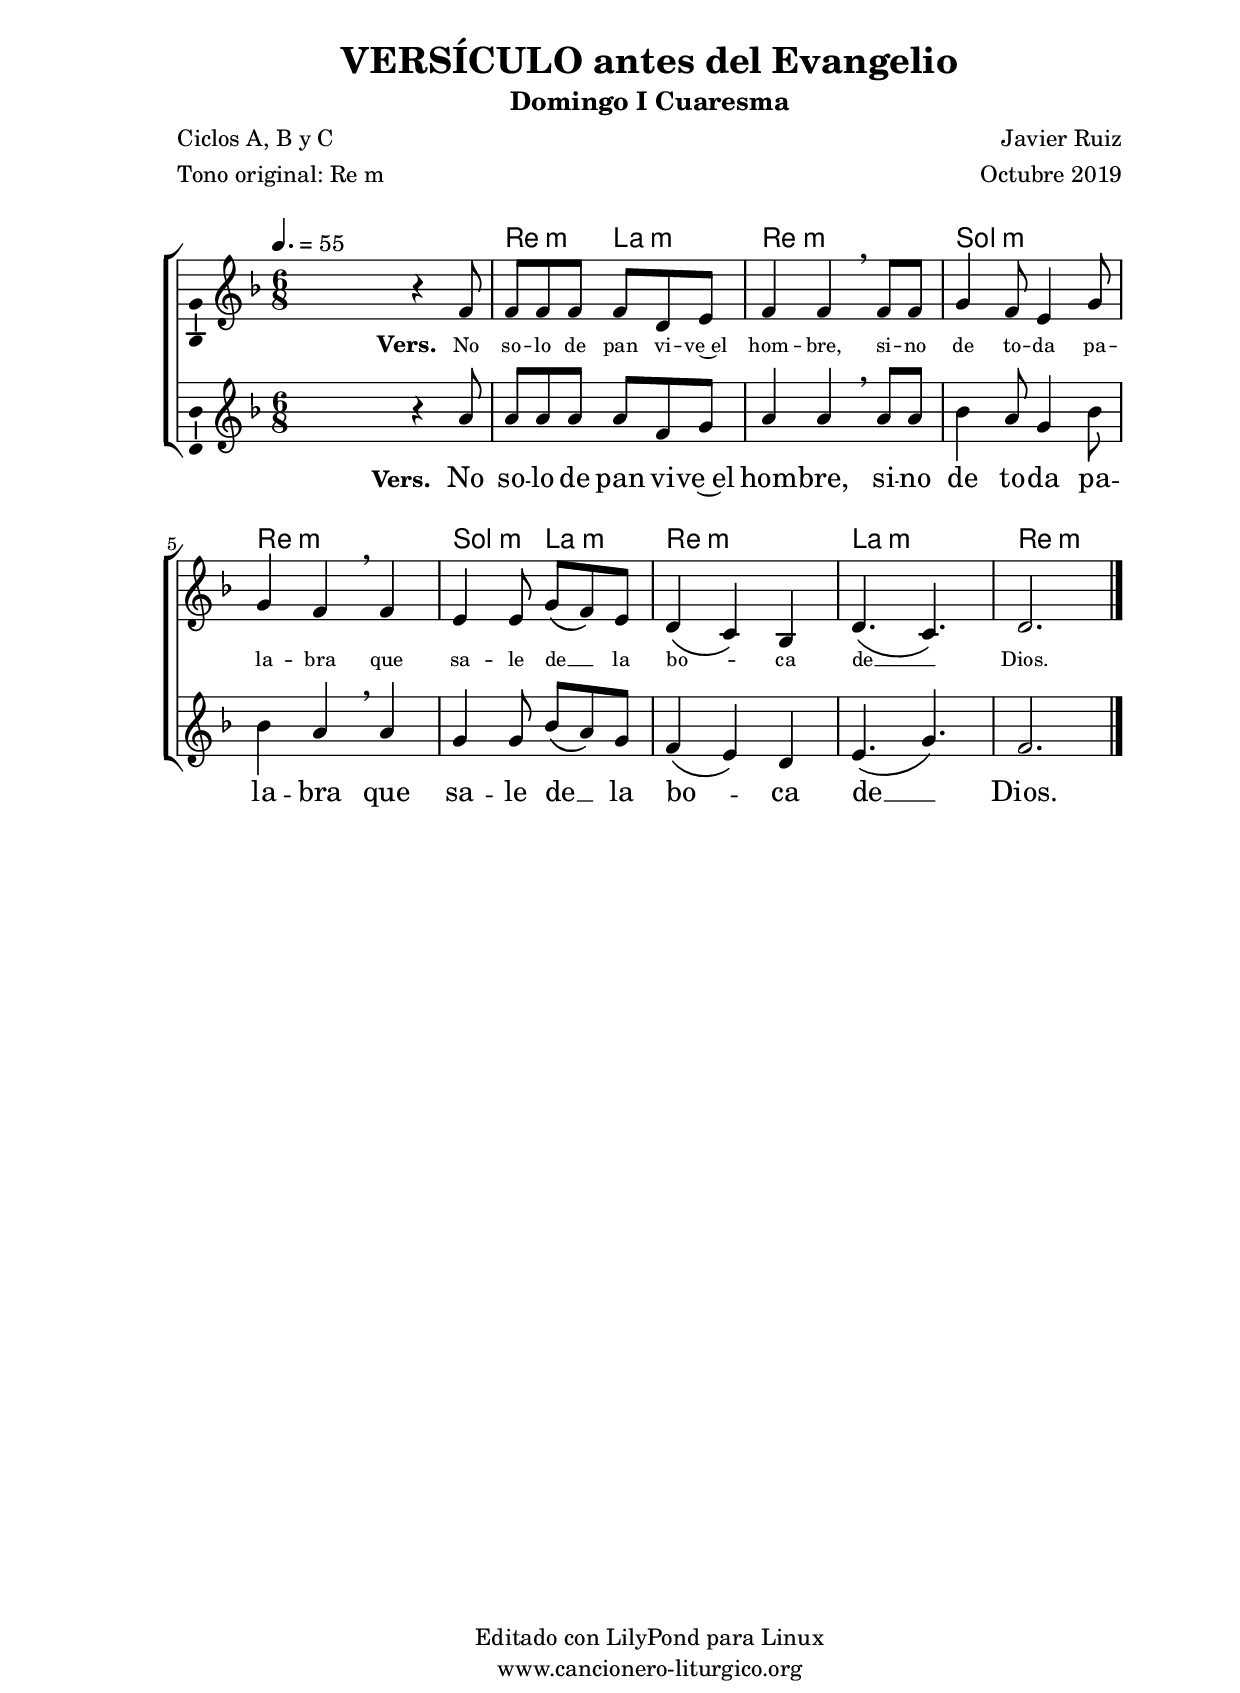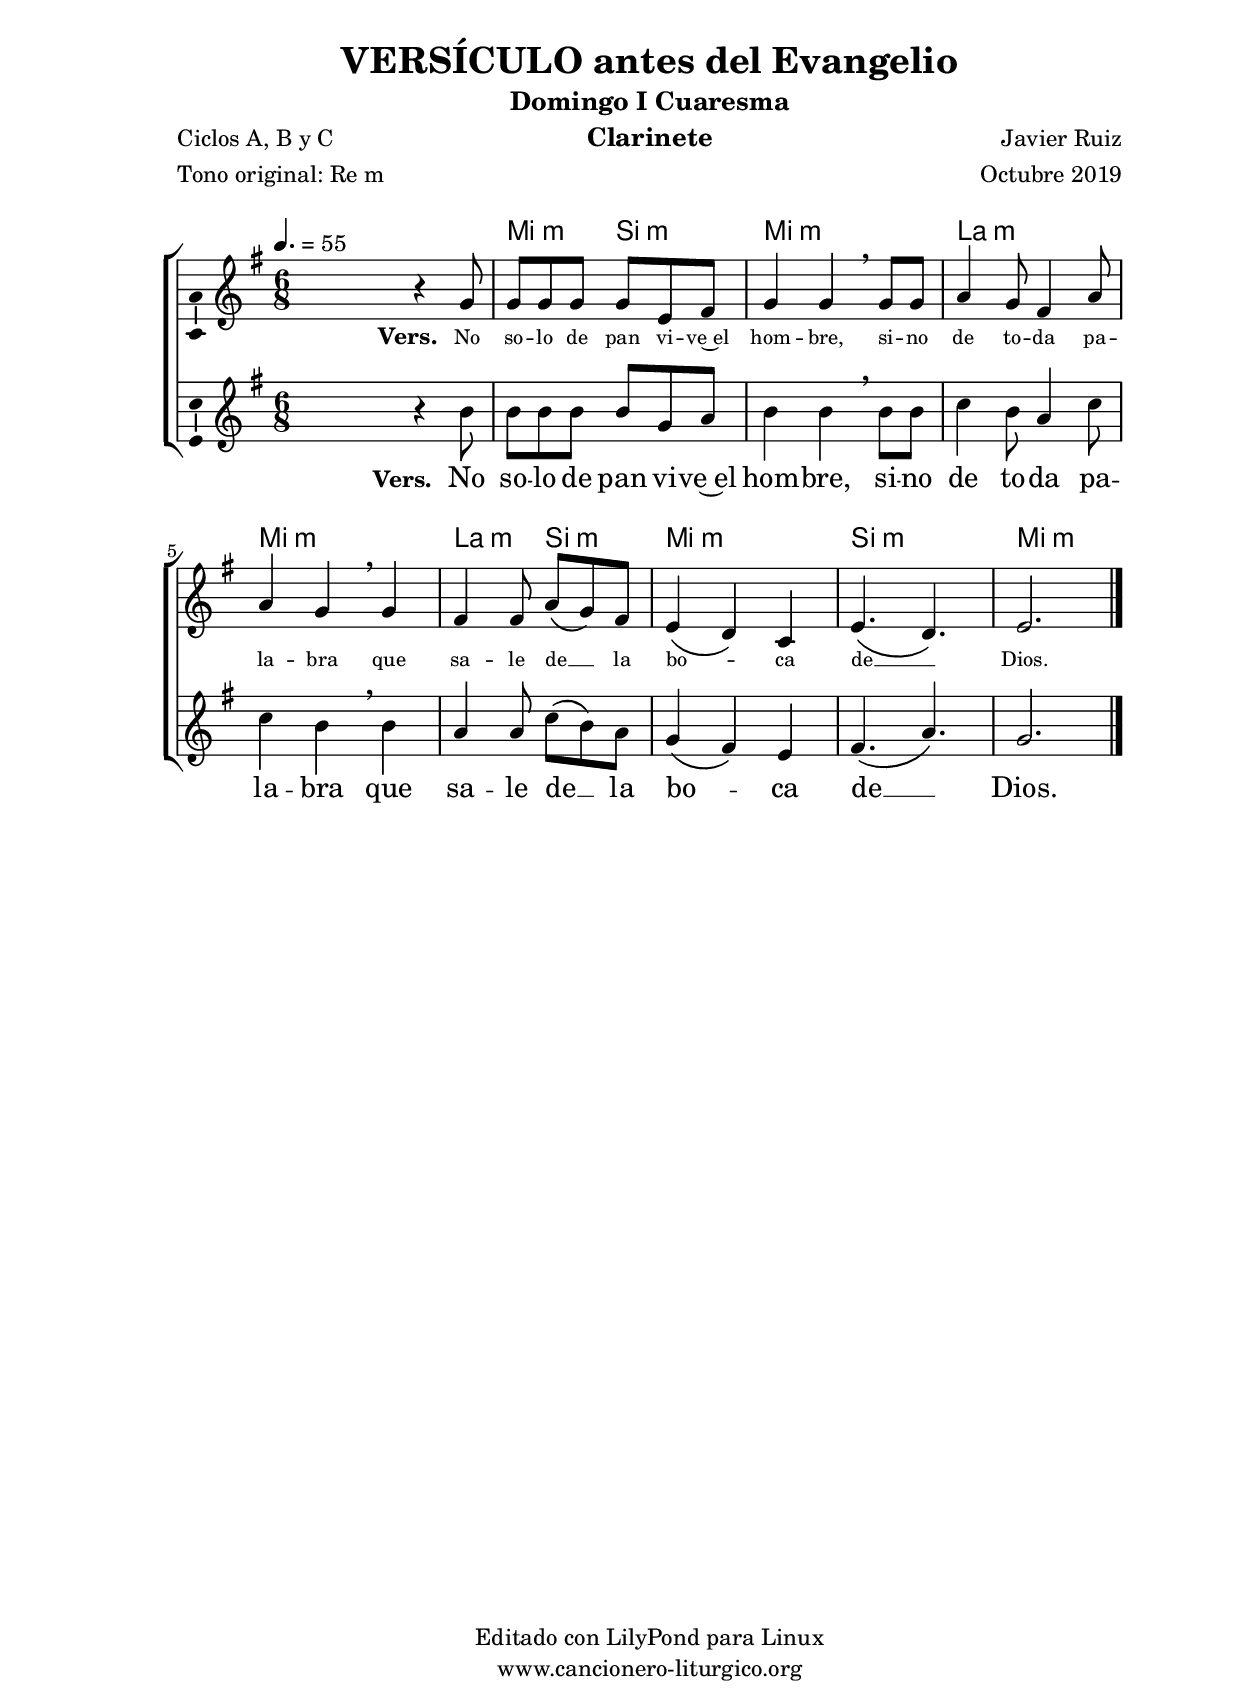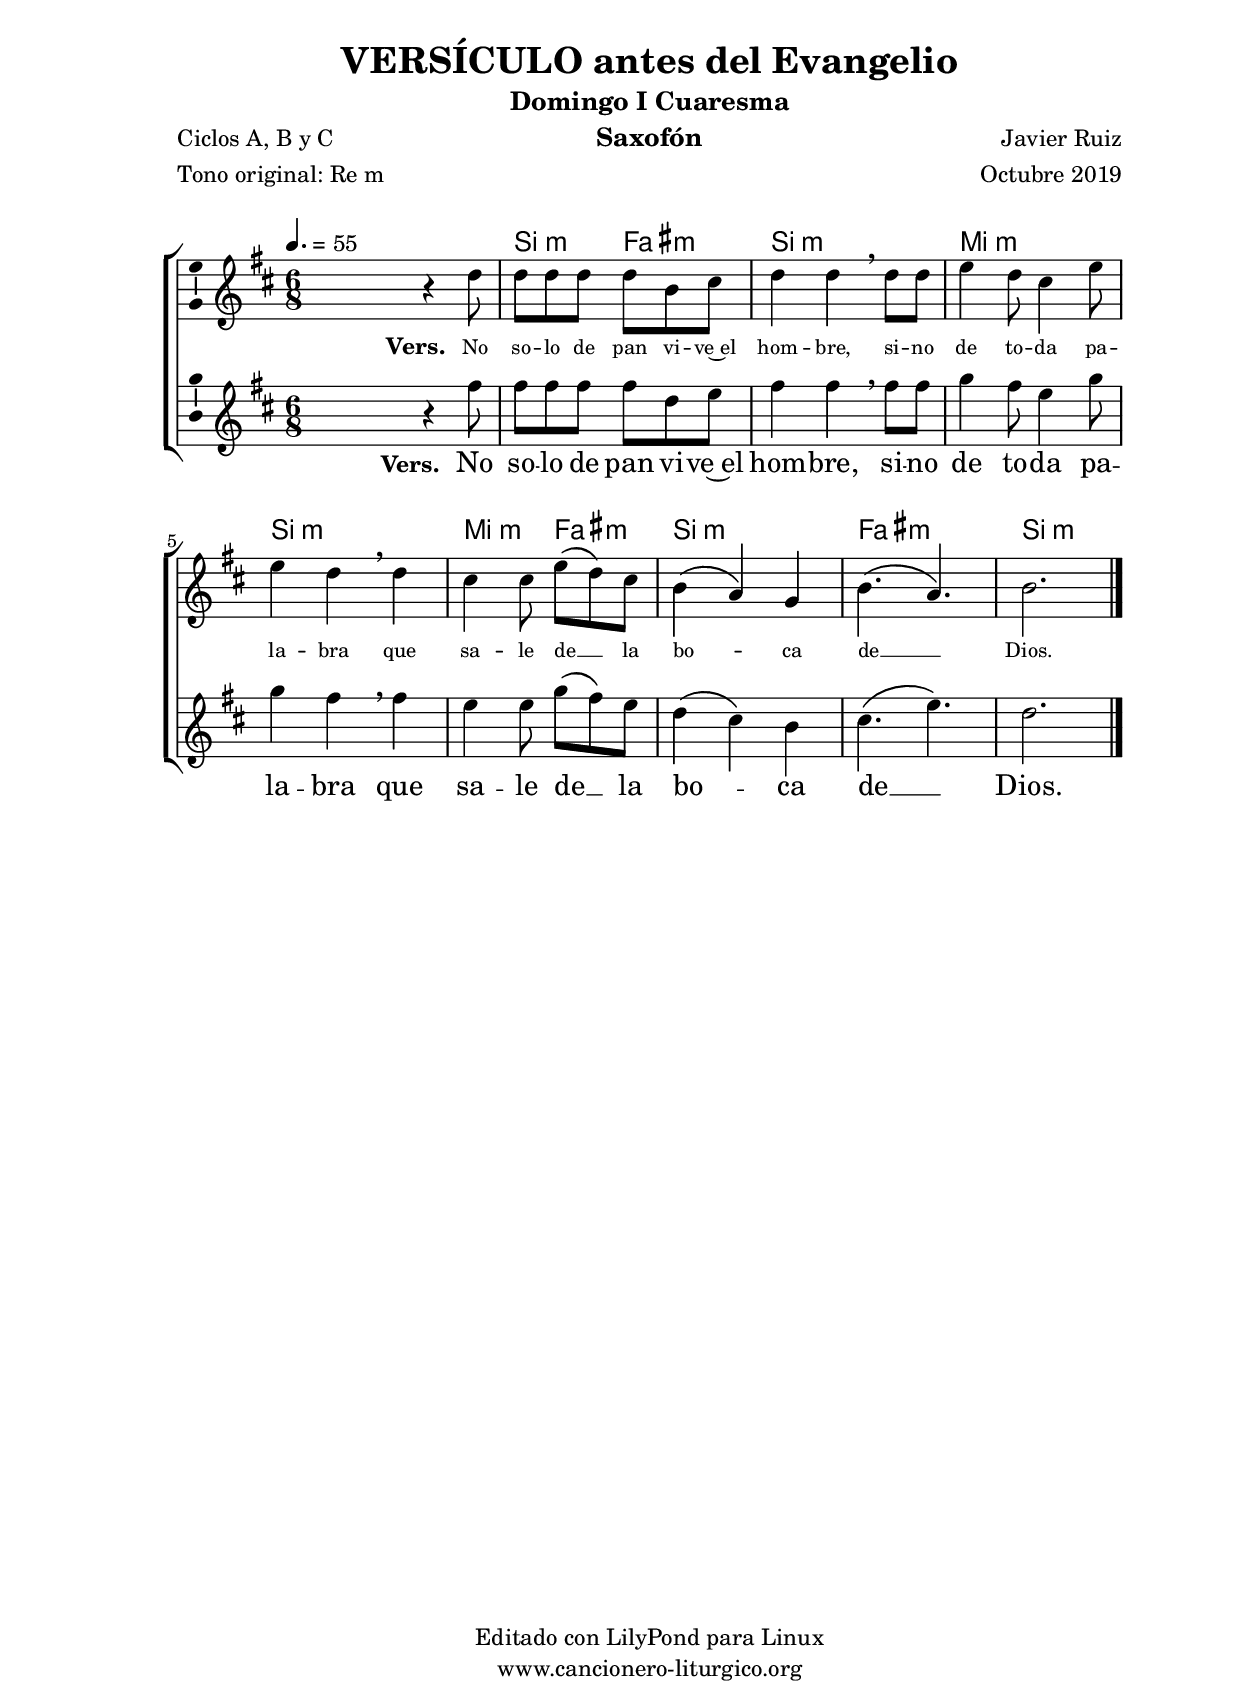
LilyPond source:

%
%para convertir .midi en .wav:
%timidity filename.midi -Ow -o finename.wav
%
%
%Para convertir de .wav a .mp3:
%lame -h -m j filename.wav
%
%
%para escuchar el midi:
%timidity nombrefichero.midi
%


%versión de lilypond para la que se ha escrito esta partitura:
\version "2.16.0"

	%Tamaño papel
	#(set-default-paper-size "a4")
	%Tamaño partitura
	#(set-global-staff-size 20)
	%No responde al pulsar sobre una nota
	#(ly:set-option 'point-and-click #f)

%parámetros del encabezamiento:
\header {
	title = "VERSÍCULO antes del Evangelio"
	subtitle = "Domingo I Cuaresma"
	composer = "Javier Ruiz"
	poet = "Ciclos A, B y C"
	meter = "Tono original: Re m"
	arranger = "Octubre 2019"
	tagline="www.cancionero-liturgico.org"
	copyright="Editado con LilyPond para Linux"
	tiempo = "Cuaresma"
	usos = "Aclamación"
	letra = "No solo de pan vive el hombre, sino de toda palabra que sale de la boca de Dios."
	}

%parámetros asociados al papel:
\paper  {
	oddHeaderMarkup = \markup {\fill-line { \on-the-fly #not-first-page \fromproperty #'header:title \on-the-fly #not-first-page \fromproperty #'header:composer }}
	evenHeaderMarkup = \markup {\fill-line { \fromproperty #'header:composer \fromproperty #'header:title }}
	#(set-paper-size "a4")
	print-page-number = ##f
	first-page-number = 1
	print-first-page-number = ##f
%	head-separation = 3.0 \cm
	top-margin = 1.5 \cm
%	top-margin = 2.0 \cm
%%%	bottom-margin = 0.5\cm
	bottom-margin = 0.2\cm
	left-margin = 3.0 \cm
	line-width = 16.0 \cm 
	indent = 0\mm
	interscoreline = 2.\mm
	between-system-space = 15\mm
%	para que las partituras no llenen la hoja:
	ragged-bottom = ##t
%	idem para la última hoja:
	ragged-last-bottom = ##f
%	para que las partituras llenen el ancho del papel:
	ragged-last = ##f
	after-title-space = 2.5 \cm
%page-count=2
system-count=2

	%Flexible Vertical Spacing
%	markup-markup-spacing =
%	#'((basic-distance . 15) (minimum-distance . 15) (padding . 3))
	markup-system-spacing =
	#'((basic-distance . 15) (minimum-distance . 15) (padding . 3))
	system-system-spacing =
	#'((basic-distance . 15) (minimum-distance . 15) (padding . 3))
	score-system-spacing =
	#'((basic-distance . 15) (minimum-distance . 15) (padding . 5))
%	top-system-spacing = % header
%	#'((basic-distance . 8) (minimum-distance . 0) (padding . 0))
%	top-markup-spacing =
%	#'((basic-distance . 20) (minimum-distance . 20) (padding . 0))
	last-bottom-spacing = % footer
	#'((basic-distance . 5) (minimum-distance . 5) (padding . 0))
%	score-markup-spacing =
%	#'((basic-distance . 16) (minimum-distance . 13) (padding . 0))

	}


%parámetros que afectan a toda la partitura:
global =  {
	%clave de sol (G):
	\clef G
	%armadura:
%	\transpose ees f
	\key d \minor
	\tempo 4.=55
	\set Score.tempoHideNote = ##f
	}


acordes = {
	\italianChords
	\chordmode {
%	\transpose ees f
{

s2.
d4.:m a:m d2.:m g:m d:m g4.:m a:m d2.:m a2.:m d2.:m

	}
	}
}


melodiatrompeta = 
%	\transpose ees f
{

	\relative c''{
	\time 6/8

s4. r4.
r2.
f4 a g8 f
e4. g
f2.
r2.
d4 f e8 d
c4. e
f2.

}
	\bar "|."
	}


melodiatres = 
%	\transpose ees f
{

	\relative c''{
	\time 6/8

s4 s8 r4 f,8
f8 f f f d e
f4 f \breathe f8 f
g4 f8 e4 g8
g4 f \breathe f
e4 e8 g \(f\) e
d4 \(c\) bes
d4. \(c\)
d2.

}

	\bar "|."
	}


melodiabajo = 
%	\transpose ees f
{

	%clave de fa (F):
	\clef F

	\relative c{
	\time 6/8

s4. r4 r8
d4 d8 a'4 a8
d,4 d e8 d
g4 g8 g f e
f4 e d
bes4 bes8 c4 c8
d4 d g8 f
e4 f8 g f e
d2.

}
	\bar "|."
	}


melodia = 
%	\transpose ees f
{

	\relative c'{
	\time 6/8

s4 s8 r4 a'8
a8 a a a f g
a4 a \breathe a8 a
bes4 a8 g4 bes8
bes4 a \breathe a4
g4 g8 bes \(a\) g
f4 \(e\) d
e4. \(g\)
f2.

}
	\bar "|."
	}


texto = \lyricmode {
\set stanza =#"Vers. " No so -- lo de pan vi -- ve~el hom -- bre,
si -- no de to -- da pa -- la -- bra
que sa -- le de __ _ la bo -- _ ca de __ _ Dios.

	}

textotres = \lyricmode {
\override LyricText #'font-size = #-1
\set stanza =#"Vers. " No so -- lo de pan vi -- ve~el hom -- bre,
si -- no de to -- da pa -- la -- bra
que sa -- le de __ _ la bo -- _ ca de __ _ Dios.

	}


acordesStaff = \context ChordNames = acordesStaff <<
	\set Staff.midiInstrument = #"choir aahs"
	\set Staff.midiMinimumVolume = #0.3
	\set Staff.midiMaximumVolume = #0.5
	\set chordChanges = ##f
	\acordes
	>>

voztrompetaStaff = \context Voice = voztrompetaStaff
<<
	\override Staff.StaffSymbol #'staff-space = #(magstep -0.35)
	\set Staff.midiInstrument = #"trumpet"
	\set Staff.midiMinimumVolume = #0.4
	\set Staff.midiMaximumVolume = #0.6
	\global
	\melodiatrompeta
	>>

voztresStaff = \context Voice = voztresStaff
\with {\consists "Ambitus_engraver"}
<<
%	\override Staff.StaffSymbol #'staff-space = #(magstep -0.35)
	\set Staff.midiInstrument = #"violin"
	\set Staff.midiMinimumVolume = #0.6
	\set Staff.midiMaximumVolume = #0.8
	\global
	\relative c' \melodiatres
	>>

vozStaff = \context Voice = vozStaff
\with {\consists "Ambitus_engraver"}
<<
%	\set Staff.instrumentName = ""
%	\set Staff.shortInstrumentName = ""
%	\set Staff.midiInstrument = #"clarinet"
%	\set Staff.midiInstrument = #"cello"
	\set Staff.midiInstrument = #"flute"
%	\set Staff.midiInstrument = #"electric guitar (jazz)"
%	\set Staff.midiInstrument = #"english horn"
%	\set Staff.midiInstrument = #"violin"
%	\set Staff.midiInstrument = #"glockenspiel"
	\set Staff.midiMinimumVolume = #0.8
	\set Staff.midiMaximumVolume = #1.0
	\global
	\melodia
	>>

vozbajoStaff = \context Voice = vozbajoStaff
<<
	\override Staff.StaffSymbol #'staff-space = #(magstep -0.35)
	\set Staff.midiInstrument = #"english horn"
	\set Staff.midiMinimumVolume = #0.6
	\set Staff.midiMaximumVolume = #0.8
	\global
	\melodiabajo
	>>

textoStaff = \context Lyrics = textoStaff <<
	\lyricsto vozStaff \texto
	>>

textotresStaff = \context Lyrics = textotresStaff <<
	\lyricsto voztresStaff \textotres
	>>


\book {
	\score {
		<<
		\context ChoirStaff {
%			\override StaffGroup.SystemStartBracket #'collapse-height = #1
%			\override Score.SystemStartBar #'collapse-height = #1
			<<
			\acordesStaff
%			\voztrompetaStaff
			\voztresStaff
			\textotresStaff
			\vozStaff
			\textoStaff
%			\vozbajoStaff
			>>
			}
		>>
		\layout {
	    		\context {
				\Lyrics
				\override LyricText #'font-size = #2
				}
	   		 \context {
				\Score
				\override StaffSymbol #'staff-space = #(magstep +3)
				}
			}
		}
	\score {
		\unfoldRepeats
		<<
		\context ChoirStaff {
			<<
			\acordesStaff
			\voztrompetaStaff
			\voztresStaff
			\vozStaff
			\vozbajoStaff
			>>
			}
		>>
		\midi {
	  		\context {
	  			\Score
				tempoWholesPerMinute = #(ly:make-moment 70 4)
				}
			}
		}
	}

%Partitura para clarinete
#(define output-suffix "C")
\book {
	\header{
		instrument = "Clarinete"
		}
	\score {
		<<
		\context ChoirStaff {
%			\override StaffGroup.SystemStartBracket #'collapse-height = #1
%			\override Score.SystemStartBar #'collapse-height = #1
\transpose c d
			<<
			\acordesStaff
%			\voztrompetaStaff
			\voztresStaff
			\textotresStaff
			\vozStaff
			\textoStaff
%			\vozbajoStaff
			>>
			}
		>>
		\layout {
	    		\context {
				\Lyrics
				\override LyricText #'font-size = #2
				}
	   		 \context {
				\Score
				\override StaffSymbol #'staff-space = #(magstep +3)
				}
			}
		}
	}

%Partitura para saxofón
#(define output-suffix "S")
\book {
	\header{
		instrument = "Saxofón"
		}
	\score {
		<<
		\context ChoirStaff {
%			\override StaffGroup.SystemStartBracket #'collapse-height = #1
%			\override Score.SystemStartBar #'collapse-height = #1
\transpose c a
			<<
			\acordesStaff
%			\voztrompetaStaff
			\voztresStaff
			\textotresStaff
			\vozStaff
			\textoStaff
%			\vozbajoStaff
			>>
			}
		>>
		\layout {
	    		\context {
				\Lyrics
				\override LyricText #'font-size = #2
				}
	   		 \context {
				\Score
				\override StaffSymbol #'staff-space = #(magstep +3)
				}
			}
		}
	}


